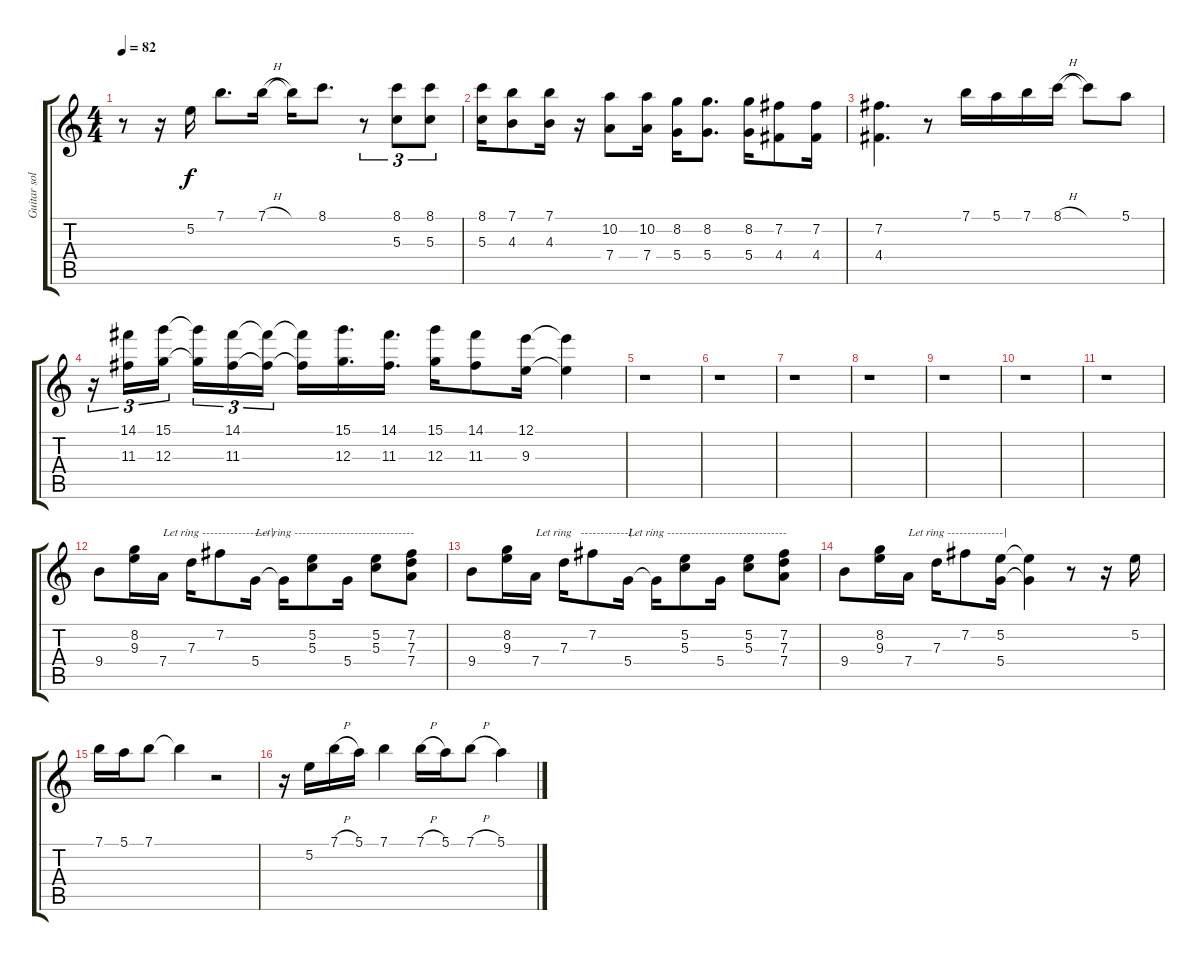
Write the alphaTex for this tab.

\track ("Guitar solo" "Guitar sol") {instrument acousticguitarnylon}
\staff {score tabs}
\tuning (E4 B3 G3 D3 A2 E2) {hide}
\ts (4 4)
\tempo 82
\clef g2
\ks c
r.8{dy f} r.16 5.2.16 7.1.8{d} 7.1{h}.16 7.1{t}.16 8.1.8{d} r.8{tu (3 2)} (8.1 5.3).8{tu (3 2)} (8.1 5.3).8{tu (3 2)} |
(8.1 5.3).16 (7.1 4.3).8 (7.1 4.3).16 r.16 (10.2 7.4).8 (10.2 7.4).16 (8.2 5.4).16 (8.2 5.4).8{d} (8.2 5.4).16 (7.2 4.4).8 (7.2 4.4).16 |
(7.2 4.4).4{d} r.8 7.1.16 5.1.16 7.1.16 8.1{h}.16 8.1{t}.8 5.1.8 |
r.16{tu (3 2)} (14.1 11.3).16{tu (3 2)} (15.1 12.3).16{tu (3 2)} (15.1{t} 12.3{t}).16{tu (3 2)} (14.1 11.3).16{tu (3 2)} (14.1{t} 11.3{t}).16{tu (3 2)} (14.1{t} 11.3{t}).16 (15.1 12.3).16{d} (14.1 11.3).16{d} (15.1 12.3).16 (14.1 11.3).8 (12.1 9.3).16 (12.1{t} 9.3{t}).4 |
r.1 |
r.1 |
r.1 |
r.1 |
r.1 |
r.1 |
r.1 |
9.4.8 (8.2 9.3).16 7.4.16{txt "Let ring -----------------|"} 7.3.16 7.2.8 5.4.16{txt "Let ring ------------------------------"} 5.4{t}.16 (5.2 5.3).8 5.4.16 (5.2 5.3).8 (7.2 7.3 7.4).8 |
9.4.8 (8.2 9.3).16 7.4.16{txt "Let ring   ------------|"} 7.3.16 7.2.8 5.4.16{txt "Let ring ------------------------------"} 5.4{t}.16 (5.2 5.3).8 5.4.16 (5.2 5.3).8 (7.2 7.3 7.4).8 |
9.4.8 (8.2 9.3).16 7.4.16{txt "Let ring --------------|"} 7.3.16 7.2.8 (5.2 5.4).16 (5.2{t} 5.4{t}).4 r.8 r.16 5.2.16 |
7.1.16 5.1.16 7.1.8 7.1{t}.4 r.2 |
r.16 5.2.16 7.1{h}.16 5.1.16 7.1.4 7.1{h}.16 5.1.16 7.1{h}.8 5.1.4
